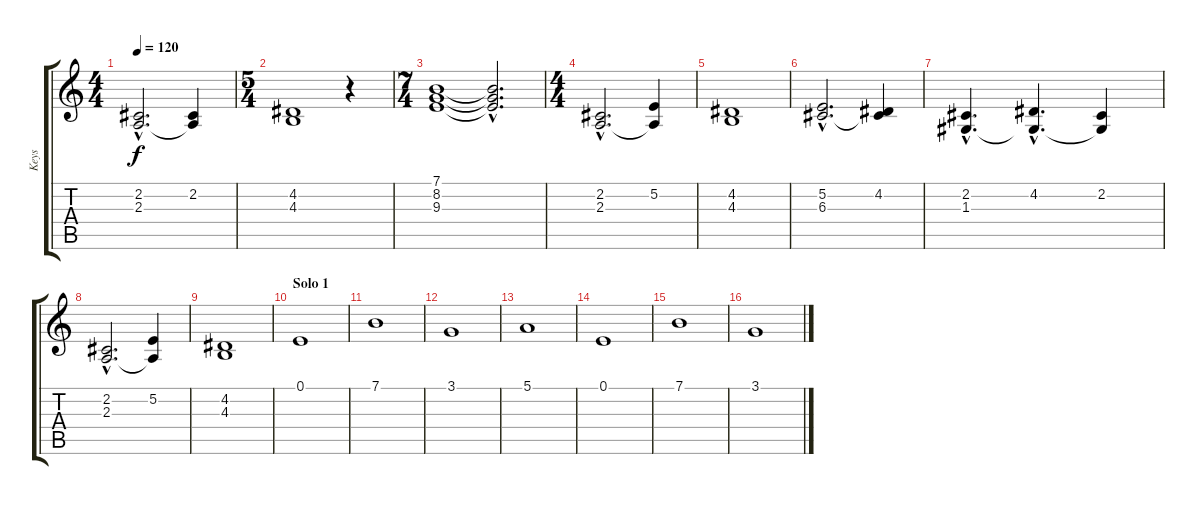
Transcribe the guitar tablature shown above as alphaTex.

\track ("Keys" "Keys") {instrument synthstrings1}
\staff {score tabs}
\tuning (E4 B3 G3 D3 A2 E2) {hide}
\ts (4 4)
\tempo 120
\clef g2
\ks c
(2.2{hac} 2.3{hac}).2{d dy f} (2.2 2.3{t}).4 |
\ts (5 4)
(4.2 4.3).1 r.4 |
\ts (7 4)
(7.1 8.2 9.3).1 (7.1{hac t} 8.2{hac t} 9.3{hac t}).2{d} |
\ts (4 4)
(2.2{hac} 2.3{hac}).2{d} (5.2 2.3{t}).4 |
(4.2 4.3).1 |
(5.2{hac} 6.3{hac}).2{d} (4.2 6.3{t}).4 |
(2.2{hac} 1.3{hac}).4{d} (4.2{hac} 1.3{hac t}).4{d} (2.2 1.3{t}).4 |
(2.2{hac} 2.3{hac}).2{d} (5.2 2.3{t}).4 |
(4.2 4.3).1 |
\section ("" "Solo 1")
0.1.1 |
7.1.1 |
3.1.1 |
5.1.1 |
0.1.1 |
7.1.1 |
3.1.1
